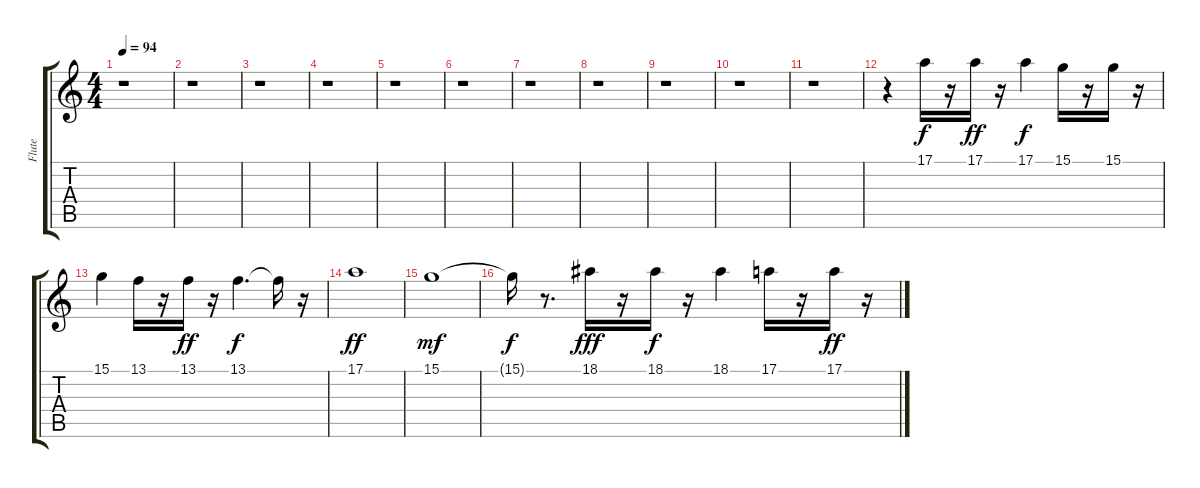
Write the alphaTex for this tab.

\track ("Flute                   " "Flute     ") {instrument musicbox}
\staff {score tabs}
\tuning (E4 B3 G3 D3 A2 E2) {hide}
\ts (4 4)
\tempo 94
\clef g2
\ks c
r.1{dy f} |
r.1 |
r.1 |
r.1 |
r.1 |
r.1 |
r.1 |
r.1 |
r.1 |
r.1 |
r.1 |
r.4 17.1.16 r.16 17.1.16{dy ff} r.16 17.1.4{dy f} 15.1.16 r.16 15.1.16 r.16 |
15.1.4 13.1.16 r.16 13.1.16{dy ff} r.16 13.1.4{d dy f} 13.1{t}.16 r.16 |
17.1.1{dy ff} |
15.1.1{dy mf} |
15.1{t}.16{dy f} r.8{d} 18.1.16{dy fff} r.16 18.1.16{dy f} r.16 18.1.4 17.1.16 r.16 17.1.16{dy ff} r.16
